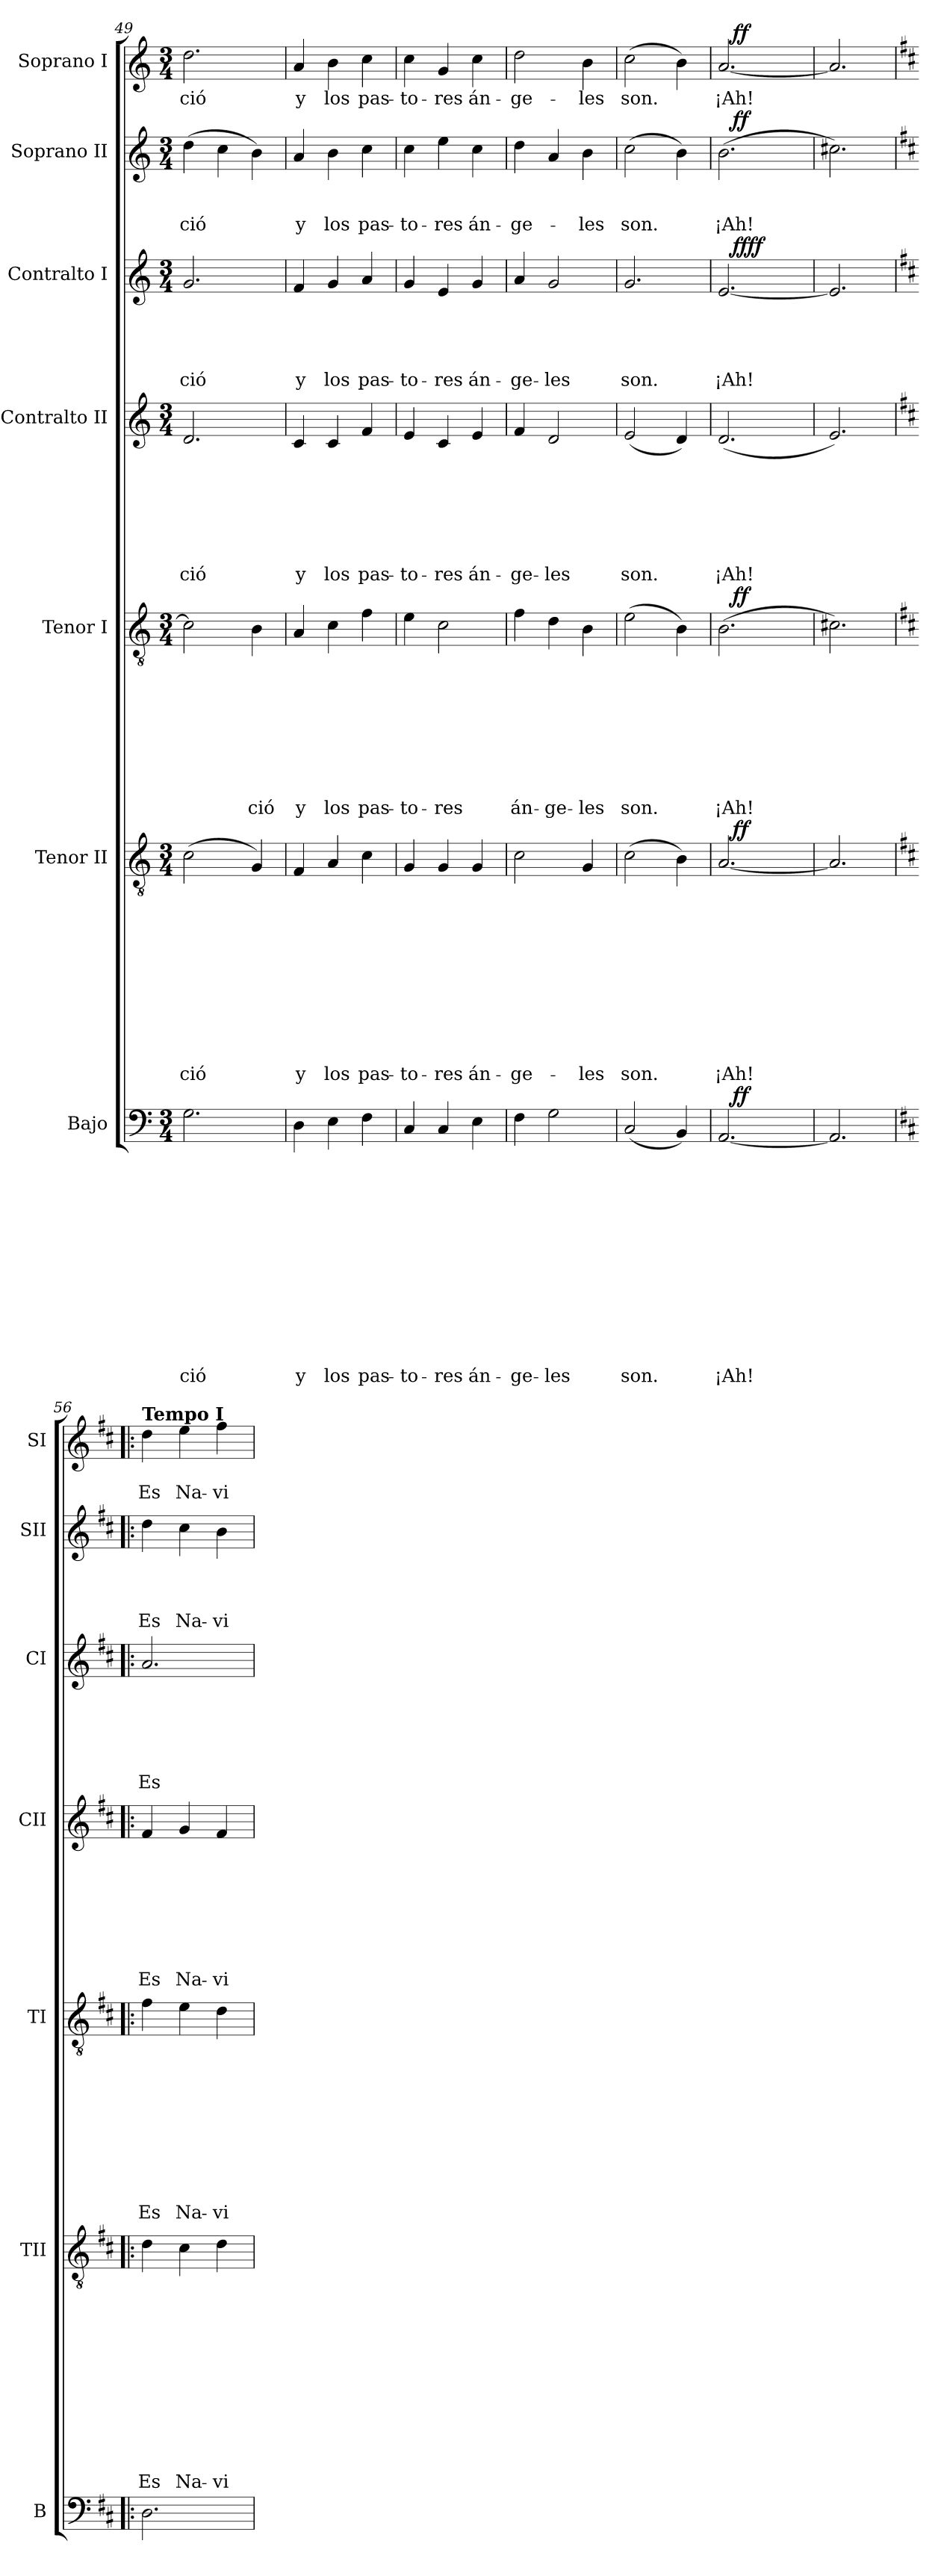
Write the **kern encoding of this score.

**kern	**text	**text	**text	**text	**text	**text	**text	**text	**text	**text	**text	**text	**text	**dynam	**kern	**text	**text	**text	**text	**text	**text	**text	**text	**text	**text	**text	**text	**dynam	**kern	**text	**text	**text	**text	**text	**text	**text	**text	**text	**text	**dynam	**kern	**text	**text	**text	**text	**text	**text	**text	**text	**kern	**text	**text	**text	**text	**text	**text	**dynam	**kern	**text	**text	**text	**text	**dynam	**kern	**text	**text	**dynam
*part7	*part7	*part7	*part7	*part7	*part7	*part7	*part7	*part7	*part7	*part7	*part7	*part7	*part7	*part7	*part6	*part6	*part6	*part6	*part6	*part6	*part6	*part6	*part6	*part6	*part6	*part6	*part6	*part6	*part5	*part5	*part5	*part5	*part5	*part5	*part5	*part5	*part5	*part5	*part5	*part5	*part4	*part4	*part4	*part4	*part4	*part4	*part4	*part4	*part4	*part3	*part3	*part3	*part3	*part3	*part3	*part3	*part3	*part2	*part2	*part2	*part2	*part2	*part2	*part1	*part1	*part1	*part1
*staff7	*staff7	*staff7	*staff7	*staff7	*staff7	*staff7	*staff7	*staff7	*staff7	*staff7	*staff7	*staff7	*staff7	*staff7	*staff6	*staff6	*staff6	*staff6	*staff6	*staff6	*staff6	*staff6	*staff6	*staff6	*staff6	*staff6	*staff6	*staff6	*staff5	*staff5	*staff5	*staff5	*staff5	*staff5	*staff5	*staff5	*staff5	*staff5	*staff5	*staff5	*staff4	*staff4	*staff4	*staff4	*staff4	*staff4	*staff4	*staff4	*staff4	*staff3	*staff3	*staff3	*staff3	*staff3	*staff3	*staff3	*staff3	*staff2	*staff2	*staff2	*staff2	*staff2	*staff2	*staff1	*staff1	*staff1	*staff1
*I"Bajo	*	*	*	*	*	*	*	*	*	*	*	*	*	*	*I"Tenor II	*	*	*	*	*	*	*	*	*	*	*	*	*	*I"Tenor I	*	*	*	*	*	*	*	*	*	*	*	*I"Contralto II	*	*	*	*	*	*	*	*	*I"Contralto I	*	*	*	*	*	*	*	*I"Soprano II	*	*	*	*	*	*I"Soprano I	*	*	*
*I'B	*	*	*	*	*	*	*	*	*	*	*	*	*	*	*I'TII	*	*	*	*	*	*	*	*	*	*	*	*	*	*I'TI	*	*	*	*	*	*	*	*	*	*	*	*I'CII	*	*	*	*	*	*	*	*	*I'CI	*	*	*	*	*	*	*	*I'SII	*	*	*	*	*	*I'SI	*	*	*
!!LO:PB:g=z
*clefF4	*	*	*	*	*	*	*	*	*	*	*	*	*	*	*clefGv2	*	*	*	*	*	*	*	*	*	*	*	*	*	*clefGv2	*	*	*	*	*	*	*	*	*	*	*	*clefG2	*	*	*	*	*	*	*	*	*clefG2	*	*	*	*	*	*	*	*clefG2	*	*	*	*	*	*clefG2	*	*	*
*k[]	*	*	*	*	*	*	*	*	*	*	*	*	*	*	*k[]	*	*	*	*	*	*	*	*	*	*	*	*	*	*k[]	*	*	*	*	*	*	*	*	*	*	*	*k[]	*	*	*	*	*	*	*	*	*k[]	*	*	*	*	*	*	*	*k[]	*	*	*	*	*	*k[]	*	*	*
*C:	*	*	*	*	*	*	*	*	*	*	*	*	*	*	*C:	*	*	*	*	*	*	*	*	*	*	*	*	*	*C:	*	*	*	*	*	*	*	*	*	*	*	*C:	*	*	*	*	*	*	*	*	*C:	*	*	*	*	*	*	*	*C:	*	*	*	*	*	*C:	*	*	*
*M3/4	*	*	*	*	*	*	*	*	*	*	*	*	*	*	*M3/4	*	*	*	*	*	*	*	*	*	*	*	*	*	*M3/4	*	*	*	*	*	*	*	*	*	*	*	*M3/4	*	*	*	*	*	*	*	*	*M3/4	*	*	*	*	*	*	*	*M3/4	*	*	*	*	*	*M3/4	*	*	*
=49	=49	=49	=49	=49	=49	=49	=49	=49	=49	=49	=49	=49	=49	=49	=49	=49	=49	=49	=49	=49	=49	=49	=49	=49	=49	=49	=49	=49	=49	=49	=49	=49	=49	=49	=49	=49	=49	=49	=49	=49	=49	=49	=49	=49	=49	=49	=49	=49	=49	=49	=49	=49	=49	=49	=49	=49	=49	=49	=49	=49	=49	=49	=49	=49	=49	=49	=49
!	!	!	!	!	!	!	!	!	!	!	!	!	!LO:LY:b	!	!	!	!	!	!	!	!	!	!	!	!	!LO:LY:b	!	!	!	!	!	!	!	!	!	!	!	!	!	!	!	!	!	!	!	!	!	!LO:LY:b	!	!	!	!	!	!	!LO:LY:b	!	!	!	!	!	!LO:LY:b	!	!	!	!LO:LY:b	!	!
2.G\	.	.	.	.	.	.	.	.	.	.	.	.	-ció	.	(>2c\	.	.	.	.	.	.	.	.	.	.	-ció	.	.	2c\]	.	.	.	.	.	.	.	.	.	.	.	2.d/	.	.	.	.	.	.	-ció	.	2.g/	.	.	.	.	-ció	.	.	(>4dd\	.	.	-ció	.	.	2.dd\	-ció	.	.
.	.	.	.	.	.	.	.	.	.	.	.	.	.	.	.	.	.	.	.	.	.	.	.	.	.	.	.	.	.	.	.	.	.	.	.	.	.	.	.	.	.	.	.	.	.	.	.	.	.	.	.	.	.	.	.	.	.	4cc\	.	.	.	.	.	.	.	.	.
!	!	!	!	!	!	!	!	!	!	!	!	!	!	!	!	!	!	!	!	!	!	!	!	!	!	!	!	!	!	!	!	!	!	!	!	!	!	!LO:LY:b	!	!	!	!	!	!	!	!	!	!	!	!	!	!	!	!	!	!	!	!	!	!	!	!	!	!	!	!	!
.	.	.	.	.	.	.	.	.	.	.	.	.	.	.	4G/)	.	.	.	.	.	.	.	.	.	.	.	.	.	4B\	.	.	.	.	.	.	.	.	-ció	.	.	.	.	.	.	.	.	.	.	.	.	.	.	.	.	.	.	.	4b\)	.	.	.	.	.	.	.	.	.
=50	=50	=50	=50	=50	=50	=50	=50	=50	=50	=50	=50	=50	=50	=50	=50	=50	=50	=50	=50	=50	=50	=50	=50	=50	=50	=50	=50	=50	=50	=50	=50	=50	=50	=50	=50	=50	=50	=50	=50	=50	=50	=50	=50	=50	=50	=50	=50	=50	=50	=50	=50	=50	=50	=50	=50	=50	=50	=50	=50	=50	=50	=50	=50	=50	=50	=50	=50
!	!	!	!	!	!	!	!	!	!	!	!	!	!LO:LY:b	!	!	!	!	!	!	!	!	!	!	!	!	!LO:LY:b	!	!	!	!	!	!	!	!	!	!	!	!LO:LY:b	!	!	!	!	!	!	!	!	!	!LO:LY:b	!	!	!	!	!	!	!LO:LY:b	!	!	!	!	!	!LO:LY:b	!	!	!	!LO:LY:b	!	!
4D\	.	.	.	.	.	.	.	.	.	.	.	.	y	.	4F/	.	.	.	.	.	.	.	.	.	.	y	.	.	4A/	.	.	.	.	.	.	.	.	y	.	.	4c/	.	.	.	.	.	.	y	.	4f/	.	.	.	.	y	.	.	4a/	.	.	y	.	.	4a/	y	.	.
!	!	!	!	!	!	!	!	!	!	!	!	!	!LO:LY:b	!	!	!	!	!	!	!	!	!	!	!	!	!LO:LY:b	!	!	!	!	!	!	!	!	!	!	!	!LO:LY:b	!	!	!	!	!	!	!	!	!	!LO:LY:b	!	!	!	!	!	!	!LO:LY:b	!	!	!	!	!	!LO:LY:b	!	!	!	!LO:LY:b	!	!
4E\	.	.	.	.	.	.	.	.	.	.	.	.	los	.	4A/	.	.	.	.	.	.	.	.	.	.	los	.	.	4c\	.	.	.	.	.	.	.	.	los	.	.	4c/	.	.	.	.	.	.	los	.	4g/	.	.	.	.	los	.	.	4b\	.	.	los	.	.	4b\	los	.	.
!	!	!	!	!	!	!	!	!	!	!	!	!	!LO:LY:b	!	!	!	!	!	!	!	!	!	!	!	!	!LO:LY:b	!	!	!	!	!	!	!	!	!	!	!	!LO:LY:b	!	!	!	!	!	!	!	!	!	!LO:LY:b	!	!	!	!	!	!	!LO:LY:b	!	!	!	!	!	!LO:LY:b	!	!	!	!LO:LY:b	!	!
4F\	.	.	.	.	.	.	.	.	.	.	.	.	pas-	.	4c\	.	.	.	.	.	.	.	.	.	.	pas-	.	.	4f\	.	.	.	.	.	.	.	.	pas-	.	.	4f/	.	.	.	.	.	.	pas-	.	4a/	.	.	.	.	pas-	.	.	4cc\	.	.	pas-	.	.	4cc\	pas-	.	.
=51	=51	=51	=51	=51	=51	=51	=51	=51	=51	=51	=51	=51	=51	=51	=51	=51	=51	=51	=51	=51	=51	=51	=51	=51	=51	=51	=51	=51	=51	=51	=51	=51	=51	=51	=51	=51	=51	=51	=51	=51	=51	=51	=51	=51	=51	=51	=51	=51	=51	=51	=51	=51	=51	=51	=51	=51	=51	=51	=51	=51	=51	=51	=51	=51	=51	=51	=51
!	!	!	!	!	!	!	!	!	!	!	!	!	!LO:LY:b	!	!	!	!	!	!	!	!	!	!	!	!	!LO:LY:b	!	!	!	!	!	!	!	!	!	!	!	!LO:LY:b	!	!	!	!	!	!	!	!	!	!LO:LY:b	!	!	!	!	!	!	!LO:LY:b	!	!	!	!	!	!LO:LY:b	!	!	!	!LO:LY:b	!	!
4C/	.	.	.	.	.	.	.	.	.	.	.	.	-to-	.	4G/	.	.	.	.	.	.	.	.	.	.	-to-	.	.	4e\	.	.	.	.	.	.	.	.	-to-	.	.	4e/	.	.	.	.	.	.	-to-	.	4g/	.	.	.	.	-to-	.	.	4cc\	.	.	-to-	.	.	4cc\	-to-	.	.
!	!	!	!	!	!	!	!	!	!	!	!	!	!LO:LY:b	!	!	!	!	!	!	!	!	!	!	!	!	!LO:LY:b	!	!	!	!	!	!	!	!	!	!	!	!LO:LY:b	!	!	!	!	!	!	!	!	!	!LO:LY:b	!	!	!	!	!	!	!LO:LY:b	!	!	!	!	!	!LO:LY:b	!	!	!	!LO:LY:b	!	!
4C/	.	.	.	.	.	.	.	.	.	.	.	.	-res	.	4G/	.	.	.	.	.	.	.	.	.	.	-res	.	.	2c\	.	.	.	.	.	.	.	.	-res	.	.	4c/	.	.	.	.	.	.	-res	.	4e/	.	.	.	.	-res	.	.	4ee\	.	.	-res	.	.	4g/	-res	.	.
!	!	!	!	!	!	!	!	!	!	!	!	!	!LO:LY:b	!	!	!	!	!	!	!	!	!	!	!	!	!LO:LY:b	!	!	!	!	!	!	!	!	!	!	!	!	!	!	!	!	!	!	!	!	!	!LO:LY:b	!	!	!	!	!	!	!LO:LY:b	!	!	!	!	!	!LO:LY:b	!	!	!	!LO:LY:b	!	!
4E\	.	.	.	.	.	.	.	.	.	.	.	.	án-	.	4G/	.	.	.	.	.	.	.	.	.	.	án-	.	.	.	.	.	.	.	.	.	.	.	.	.	.	4e/	.	.	.	.	.	.	án-	.	4g/	.	.	.	.	án-	.	.	4cc\	.	.	án-	.	.	4cc\	án-	.	.
=52	=52	=52	=52	=52	=52	=52	=52	=52	=52	=52	=52	=52	=52	=52	=52	=52	=52	=52	=52	=52	=52	=52	=52	=52	=52	=52	=52	=52	=52	=52	=52	=52	=52	=52	=52	=52	=52	=52	=52	=52	=52	=52	=52	=52	=52	=52	=52	=52	=52	=52	=52	=52	=52	=52	=52	=52	=52	=52	=52	=52	=52	=52	=52	=52	=52	=52	=52
!	!	!	!	!	!	!	!	!	!	!	!	!	!LO:LY:b	!	!	!	!	!	!	!	!	!	!	!	!	!LO:LY:b	!	!	!	!	!	!	!	!	!	!	!	!LO:LY:b	!	!	!	!	!	!	!	!	!	!LO:LY:b	!	!	!	!	!	!	!LO:LY:b	!	!	!	!	!	!LO:LY:b	!	!	!	!LO:LY:b	!	!
4F\	.	.	.	.	.	.	.	.	.	.	.	.	-ge-	.	2c\	.	.	.	.	.	.	.	.	.	.	-ge-	.	.	4f\	.	.	.	.	.	.	.	.	án-	.	.	4f/	.	.	.	.	.	.	-ge-	.	4a/	.	.	.	.	-ge-	.	.	4dd\	.	.	-ge-	.	.	2dd\	-ge-	.	.
!	!	!	!	!	!	!	!	!	!	!	!	!	!LO:LY:b	!	!	!	!	!	!	!	!	!	!	!	!	!	!	!	!	!	!	!	!	!	!	!	!	!LO:LY:b	!	!	!	!	!	!	!	!	!	!LO:LY:b	!	!	!	!	!	!	!LO:LY:b	!	!	!	!	!	!	!	!	!	!	!	!
2G\	.	.	.	.	.	.	.	.	.	.	.	.	-les	.	.	.	.	.	.	.	.	.	.	.	.	.	.	.	4d\	.	.	.	.	.	.	.	.	-ge-	.	.	2d/	.	.	.	.	.	.	-les	.	2g/	.	.	.	.	-les	.	.	4a/	.	.	.	.	.	.	.	.	.
!	!	!	!	!	!	!	!	!	!	!	!	!	!	!	!	!	!	!	!	!	!	!	!	!	!	!LO:LY:b	!	!	!	!	!	!	!	!	!	!	!	!LO:LY:b	!	!	!	!	!	!	!	!	!	!	!	!	!	!	!	!	!	!	!	!	!	!	!LO:LY:b	!	!	!	!LO:LY:b	!	!
.	.	.	.	.	.	.	.	.	.	.	.	.	.	.	4G/	.	.	.	.	.	.	.	.	.	.	-les	.	.	4B\	.	.	.	.	.	.	.	.	-les	.	.	.	.	.	.	.	.	.	.	.	.	.	.	.	.	.	.	.	4b\	.	.	-les	.	.	4b\	-les	.	.
=53	=53	=53	=53	=53	=53	=53	=53	=53	=53	=53	=53	=53	=53	=53	=53	=53	=53	=53	=53	=53	=53	=53	=53	=53	=53	=53	=53	=53	=53	=53	=53	=53	=53	=53	=53	=53	=53	=53	=53	=53	=53	=53	=53	=53	=53	=53	=53	=53	=53	=53	=53	=53	=53	=53	=53	=53	=53	=53	=53	=53	=53	=53	=53	=53	=53	=53	=53
!	!	!	!	!	!	!	!	!	!	!	!	!	!LO:LY:b	!	!	!	!	!	!	!	!	!	!	!	!	!LO:LY:b	!	!	!	!	!	!	!	!	!	!	!	!LO:LY:b	!	!	!	!	!	!	!	!	!	!LO:LY:b	!	!	!	!	!	!	!LO:LY:b	!	!	!	!	!	!LO:LY:b	!	!	!	!LO:LY:b	!	!
(<2C/	.	.	.	.	.	.	.	.	.	.	.	.	son.	.	(>2c\	.	.	.	.	.	.	.	.	.	.	son.	.	.	(>2e\	.	.	.	.	.	.	.	.	son.	.	.	(<2e/	.	.	.	.	.	.	son.	.	2.g/	.	.	.	.	son.	.	.	(>2cc\	.	.	son.	.	.	(>2cc\	son.	.	.
4BB/)	.	.	.	.	.	.	.	.	.	.	.	.	.	.	4B\)	.	.	.	.	.	.	.	.	.	.	.	.	.	4B\)	.	.	.	.	.	.	.	.	.	.	.	4d/)	.	.	.	.	.	.	.	.	.	.	.	.	.	.	.	.	4b\)	.	.	.	.	.	4b\)	.	.	.
=54	=54	=54	=54	=54	=54	=54	=54	=54	=54	=54	=54	=54	=54	=54	=54	=54	=54	=54	=54	=54	=54	=54	=54	=54	=54	=54	=54	=54	=54	=54	=54	=54	=54	=54	=54	=54	=54	=54	=54	=54	=54	=54	=54	=54	=54	=54	=54	=54	=54	=54	=54	=54	=54	=54	=54	=54	=54	=54	=54	=54	=54	=54	=54	=54	=54	=54	=54
!	!	!	!	!	!	!	!	!	!	!	!	!	!LO:LY:b	!	!	!	!	!	!	!	!	!	!	!	!	!LO:LY:b	!	!	!	!	!	!	!	!	!	!	!	!LO:LY:b	!	!	!	!	!	!	!	!	!	!LO:LY:b	!	!	!	!	!	!	!LO:LY:b	!	!	!	!	!	!LO:LY:b	!	!	!	!LO:LY:b	!	!
*^	*	*	*	*	*	*	*	*	*	*	*	*	*	*	*^	*	*	*	*	*	*	*	*	*	*	*	*	*	*^	*	*	*	*	*	*	*	*	*	*	*	*	*	*	*	*	*	*	*	*	*^	*	*	*	*	*	*	*	*^	*	*	*	*	*	*^	*	*	*
[<2.AA/	16ryy	.	.	.	.	.	.	.	.	.	.	.	.	¡Ah!	.	[<2.A/	16ryy	.	.	.	.	.	.	.	.	.	.	¡Ah!	.	.	(>2.B\	16ryy	.	.	.	.	.	.	.	.	¡Ah!	.	.	(<2.d/	.	.	.	.	.	.	¡Ah!	.	[<2.e/	16ryy	.	.	.	.	¡Ah!	.	.	(>2.b\	16ryy	.	.	¡Ah!	.	.	[<2.a/	16ryy	¡Ah!	.	.
!	!	!	!	!	!	!	!	!	!	!	!	!	!	!	!LO:DY:a	!	!	!	!	!	!	!	!	!	!	!	!	!	!	!LO:DY:a	!	!	!	!	!	!	!	!	!	!	!	!	!LO:DY:a	!	!	!	!	!	!	!	!	!	!	!	!	!	!	!	!	!	!LO:DY:a	!	!	!	!	!	!	!	!	!	!	!	!
!	!	!	!	!	!	!	!	!	!	!	!	!	!	!	!	!	!	!	!	!	!	!	!	!	!	!	!	!	!	!	!	!	!	!	!	!	!	!	!	!	!	!	!	!	!	!	!	!	!	!	!	!	!	!	!	!	!	!	!	!	!LO:DY:n=1:b	!	!	!	!	!	!	!LO:DY:a	!	!	!	!	!LO:DY:a
.	2ryy	.	.	.	.	.	.	.	.	.	.	.	.	.	ff	.	2ryy	.	.	.	.	.	.	.	.	.	.	.	.	ff	.	2ryy	.	.	.	.	.	.	.	.	.	.	ff	.	.	.	.	.	.	.	.	.	.	2ryy	.	.	.	.	.	.	ff ff	.	2ryy	.	.	.	.	ff	.	2ryy	.	.	ff
.	8.ryy	.	.	.	.	.	.	.	.	.	.	.	.	.	.	.	8.ryy	.	.	.	.	.	.	.	.	.	.	.	.	.	.	8.ryy	.	.	.	.	.	.	.	.	.	.	.	.	.	.	.	.	.	.	.	.	.	8.ryy	.	.	.	.	.	.	.	.	8.ryy	.	.	.	.	.	.	8.ryy	.	.	.
*v	*v	*	*	*	*	*	*	*	*	*	*	*	*	*	*	*	*	*	*	*	*	*	*	*	*	*	*	*	*	*	*v	*v	*	*	*	*	*	*	*	*	*	*	*	*	*	*	*	*	*	*	*	*	*v	*v	*	*	*	*	*	*	*	*v	*v	*	*	*	*	*	*v	*v	*	*	*
*	*	*	*	*	*	*	*	*	*	*	*	*	*	*	*v	*v	*	*	*	*	*	*	*	*	*	*	*	*	*	*	*	*	*	*	*	*	*	*	*	*	*	*	*	*	*	*	*	*	*	*	*	*	*	*	*	*	*	*	*	*	*	*	*	*	*	*	*	*
=55	=55	=55	=55	=55	=55	=55	=55	=55	=55	=55	=55	=55	=55	=55	=55	=55	=55	=55	=55	=55	=55	=55	=55	=55	=55	=55	=55	=55	=55	=55	=55	=55	=55	=55	=55	=55	=55	=55	=55	=55	=55	=55	=55	=55	=55	=55	=55	=55	=55	=55	=55	=55	=55	=55	=55	=55	=55	=55	=55	=55	=55	=55	=55	=55	=55	=55	=55
2.AA/]	.	.	.	.	.	.	.	.	.	.	.	.	.	.	2.A/]	.	.	.	.	.	.	.	.	.	.	.	.	.	2.c#X\)	.	.	.	.	.	.	.	.	.	.	.	2.e/)	.	.	.	.	.	.	.	.	2.e/]	.	.	.	.	.	.	.	2.cc#X\)	.	.	.	.	.	2.a/]	.	.	.
=56!|:	=56!|:	=56!|:	=56!|:	=56!|:	=56!|:	=56!|:	=56!|:	=56!|:	=56!|:	=56!|:	=56!|:	=56!|:	=56!|:	=56!|:	=56!|:	=56!|:	=56!|:	=56!|:	=56!|:	=56!|:	=56!|:	=56!|:	=56!|:	=56!|:	=56!|:	=56!|:	=56!|:	=56!|:	=56!|:	=56!|:	=56!|:	=56!|:	=56!|:	=56!|:	=56!|:	=56!|:	=56!|:	=56!|:	=56!|:	=56!|:	=56!|:	=56!|:	=56!|:	=56!|:	=56!|:	=56!|:	=56!|:	=56!|:	=56!|:	=56!|:	=56!|:	=56!|:	=56!|:	=56!|:	=56!|:	=56!|:	=56!|:	=56!|:	=56!|:	=56!|:	=56!|:	=56!|:	=56!|:	=56!|:	=56!|:	=56!|:	=56!|:
*k[f#c#]	*	*	*	*	*	*	*	*	*	*	*	*	*	*	*k[f#c#]	*	*	*	*	*	*	*	*	*	*	*	*	*	*k[f#c#]	*	*	*	*	*	*	*	*	*	*	*	*k[f#c#]	*	*	*	*	*	*	*	*	*k[f#c#]	*	*	*	*	*	*	*	*k[f#c#]	*	*	*	*	*	*k[f#c#]	*	*	*
*D:	*	*	*	*	*	*	*	*	*	*	*	*	*	*	*D:	*	*	*	*	*	*	*	*	*	*	*	*	*	*D:	*	*	*	*	*	*	*	*	*	*	*	*D:	*	*	*	*	*	*	*	*	*D:	*	*	*	*	*	*	*	*D:	*	*	*	*	*	*D:	*	*	*
!	!	!	!	!	!	!	!	!	!	!	!	!	!	!	!	!	!	!	!	!	!	!	!	!	!	!	!	!	!	!	!	!	!	!	!	!	!	!	!	!	!	!	!	!	!	!	!	!	!	!	!	!	!	!	!	!	!	!	!	!	!	!	!	!LO:TX:a:B:t=Tempo I	!	!	!
!	!	!	!	!	!	!	!	!	!	!	!	!	!	!	!	!	!	!	!	!	!	!	!	!	!	!	!LO:LY:b	!	!	!	!	!	!	!	!	!	!	!	!LO:LY:b	!	!	!	!	!	!	!	!	!	!LO:LY:b	!	!	!	!	!	!	!LO:LY:b	!	!	!	!	!	!LO:LY:b	!	!	!	!LO:LY:b	!
2.D\	.	.	.	.	.	.	.	.	.	.	.	.	.	.	4d\	.	.	.	.	.	.	.	.	.	.	.	Es	.	4f#\	.	.	.	.	.	.	.	.	.	Es	.	4f#/	.	.	.	.	.	.	.	Es	2.a/	.	.	.	.	.	Es	.	4dd\	.	.	.	Es	.	4dd\	.	Es	.
!	!	!	!	!	!	!	!	!	!	!	!	!	!	!	!	!	!	!	!	!	!	!	!	!	!	!	!LO:LY:b	!	!	!	!	!	!	!	!	!	!	!	!LO:LY:b	!	!	!	!	!	!	!	!	!	!LO:LY:b	!	!	!	!	!	!	!	!	!	!	!	!	!LO:LY:b	!	!	!	!LO:LY:b	!
.	.	.	.	.	.	.	.	.	.	.	.	.	.	.	4c#\	.	.	.	.	.	.	.	.	.	.	.	Na-	.	4e\	.	.	.	.	.	.	.	.	.	Na-	.	4g/	.	.	.	.	.	.	.	Na-	.	.	.	.	.	.	.	.	4cc#\	.	.	.	Na-	.	4ee\	.	Na-	.
!	!	!	!	!	!	!	!	!	!	!	!	!	!	!	!	!	!	!	!	!	!	!	!	!	!	!	!LO:LY:b	!	!	!	!	!	!	!	!	!	!	!	!LO:LY:b	!	!	!	!	!	!	!	!	!	!LO:LY:b	!	!	!	!	!	!	!	!	!	!	!	!	!LO:LY:b	!	!	!	!LO:LY:b	!
.	.	.	.	.	.	.	.	.	.	.	.	.	.	.	4d\	.	.	.	.	.	.	.	.	.	.	.	-vi-	.	4d\	.	.	.	.	.	.	.	.	.	-vi-	.	4f#/	.	.	.	.	.	.	.	-vi-	.	.	.	.	.	.	.	.	4b\	.	.	.	-vi-	.	4ff#\	.	-vi-	.
=	=	=	=	=	=	=	=	=	=	=	=	=	=	=	=	=	=	=	=	=	=	=	=	=	=	=	=	=	=	=	=	=	=	=	=	=	=	=	=	=	=	=	=	=	=	=	=	=	=	=	=	=	=	=	=	=	=	=	=	=	=	=	=	=	=	=	=
*-	*-	*-	*-	*-	*-	*-	*-	*-	*-	*-	*-	*-	*-	*-	*-	*-	*-	*-	*-	*-	*-	*-	*-	*-	*-	*-	*-	*-	*-	*-	*-	*-	*-	*-	*-	*-	*-	*-	*-	*-	*-	*-	*-	*-	*-	*-	*-	*-	*-	*-	*-	*-	*-	*-	*-	*-	*-	*-	*-	*-	*-	*-	*-	*-	*-	*-	*-
